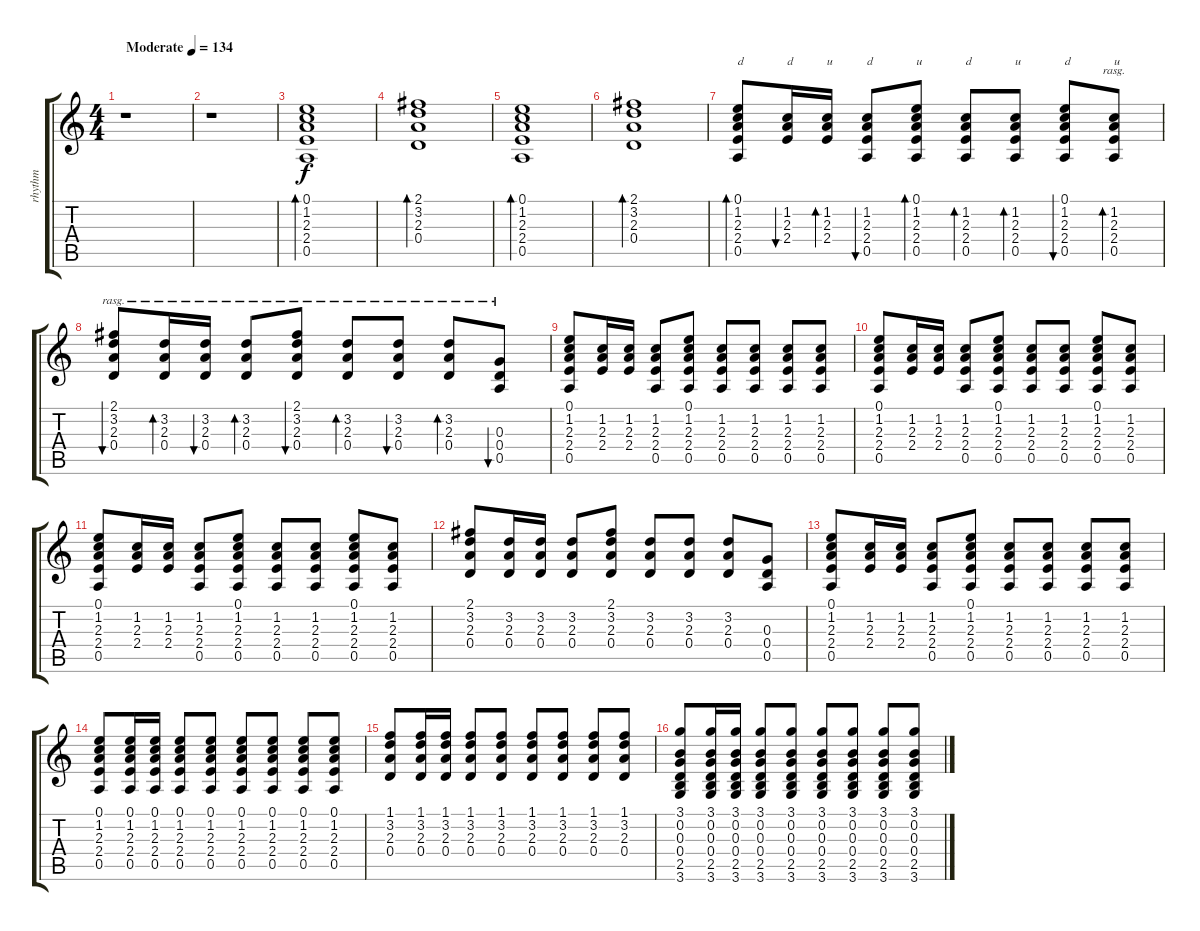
\track ("rhythm" "rhythm") {instrument acousticguitarnylon}
\staff {score tabs}
\tuning (E4 B3 G3 D3 A2 E2) {hide}
\ts (4 4)
\tempo (134 "Moderate")
\clef g2
\ks c
r.1{dy f instrument acousticguitarnylon} |
r.1 |
(0.1 1.2 2.3 2.4 0.5).1{bd 240} |
(2.1 3.2 2.3 0.4).1{bd 240} |
(0.1 1.2 2.3 2.4 0.5).1{bd 240} |
(2.1 3.2 2.3 0.4).1{bd 240} |
(0.1 1.2 2.3 2.4 0.5).8{bd 60 txt "d"} (1.2 2.3 2.4).16{bu 60 txt "d"} (1.2 2.3 2.4).16{bd 60 txt "u"} (1.2 2.3 2.4 0.5).8{bu 60 txt "d"} (0.1 1.2 2.3 2.4 0.5).8{bd 60 txt "u"} (1.2 2.3 2.4 0.5).8{bd 60 txt "d"} (1.2 2.3 2.4 0.5).8{bd 60 txt "u"} (0.1 1.2 2.3 2.4 0.5).8{bu 240 txt "d"} (1.2 2.3 2.4 0.5).8{bd 240 rasg ii txt "u"} |
(2.1 3.2 2.3 0.4).8{bu 120 rasg ii} (3.2 2.3 0.4).16{bd 120 rasg ii} (3.2 2.3 0.4).16{bu 120 rasg ii} (3.2 2.3 0.4).8{bd 120 rasg ii} (2.1 3.2 2.3 0.4).8{bu 120 rasg ii} (3.2 2.3 0.4).8{bd 120 rasg ii} (3.2 2.3 0.4).8{bu 120 rasg ii} (3.2 2.3 0.4).8{bd 120 rasg ii} (0.3 0.4 0.5).8{bu 120 rasg ii} |
(0.1 1.2 2.3 2.4 0.5).8 (1.2 2.3 2.4).16 (1.2 2.3 2.4).16 (1.2 2.3 2.4 0.5).8 (0.1 1.2 2.3 2.4 0.5).8 (1.2 2.3 2.4 0.5).8 (1.2 2.3 2.4 0.5).8 (1.2 2.3 2.4 0.5).8 (1.2 2.3 2.4 0.5).8 |
(0.1 1.2 2.3 2.4 0.5).8 (1.2 2.3 2.4).16 (1.2 2.3 2.4).16 (1.2 2.3 2.4 0.5).8 (0.1 1.2 2.3 2.4 0.5).8 (1.2 2.3 2.4 0.5).8 (1.2 2.3 2.4 0.5).8 (0.1 1.2 2.3 2.4 0.5).8 (1.2 2.3 2.4 0.5).8 |
(0.1 1.2 2.3 2.4 0.5).8 (1.2 2.3 2.4).16 (1.2 2.3 2.4).16 (1.2 2.3 2.4 0.5).8 (0.1 1.2 2.3 2.4 0.5).8 (1.2 2.3 2.4 0.5).8 (1.2 2.3 2.4 0.5).8 (0.1 1.2 2.3 2.4 0.5).8 (1.2 2.3 2.4 0.5).8 |
(2.1 3.2 2.3 0.4).8 (3.2 2.3 0.4).16 (3.2 2.3 0.4).16 (3.2 2.3 0.4).8 (2.1 3.2 2.3 0.4).8 (3.2 2.3 0.4).8 (3.2 2.3 0.4).8 (3.2 2.3 0.4).8 (0.3 0.4 0.5).8 |
(0.1 1.2 2.3 2.4 0.5).8 (1.2 2.3 2.4).16 (1.2 2.3 2.4).16 (1.2 2.3 2.4 0.5).8 (0.1 1.2 2.3 2.4 0.5).8 (1.2 2.3 2.4 0.5).8 (1.2 2.3 2.4 0.5).8 (1.2 2.3 2.4 0.5).8 (1.2 2.3 2.4 0.5).8 |
(0.1 1.2 2.3 2.4 0.5).8 (0.1 1.2 2.3 2.4 0.5).16 (0.1 1.2 2.3 2.4 0.5).16 (0.1 1.2 2.3 2.4 0.5).8 (0.1 1.2 2.3 2.4 0.5).8 (0.1 1.2 2.3 2.4 0.5).8 (0.1 1.2 2.3 2.4 0.5).8 (0.1 1.2 2.3 2.4 0.5).8 (0.1 1.2 2.3 2.4 0.5).8 |
(1.1 3.2 2.3 0.4).8 (1.1 3.2 2.3 0.4).16 (1.1 3.2 2.3 0.4).16 (1.1 3.2 2.3 0.4).8 (1.1 3.2 2.3 0.4).8 (1.1 3.2 2.3 0.4).8 (1.1 3.2 2.3 0.4).8 (1.1 3.2 2.3 0.4).8 (1.1 3.2 2.3 0.4).8 |
(3.1 0.2 0.3 0.4 2.5 3.6).8 (3.1 0.2 0.3 0.4 2.5 3.6).16 (3.1 0.2 0.3 0.4 2.5 3.6).16 (3.1 0.2 0.3 0.4 2.5 3.6).8 (3.1 0.2 0.3 0.4 2.5 3.6).8 (3.1 0.2 0.3 0.4 2.5 3.6).8 (3.1 0.2 0.3 0.4 2.5 3.6).8 (3.1 0.2 0.3 0.4 2.5 3.6).8 (3.1 0.2 0.3 0.4 2.5 3.6).8
